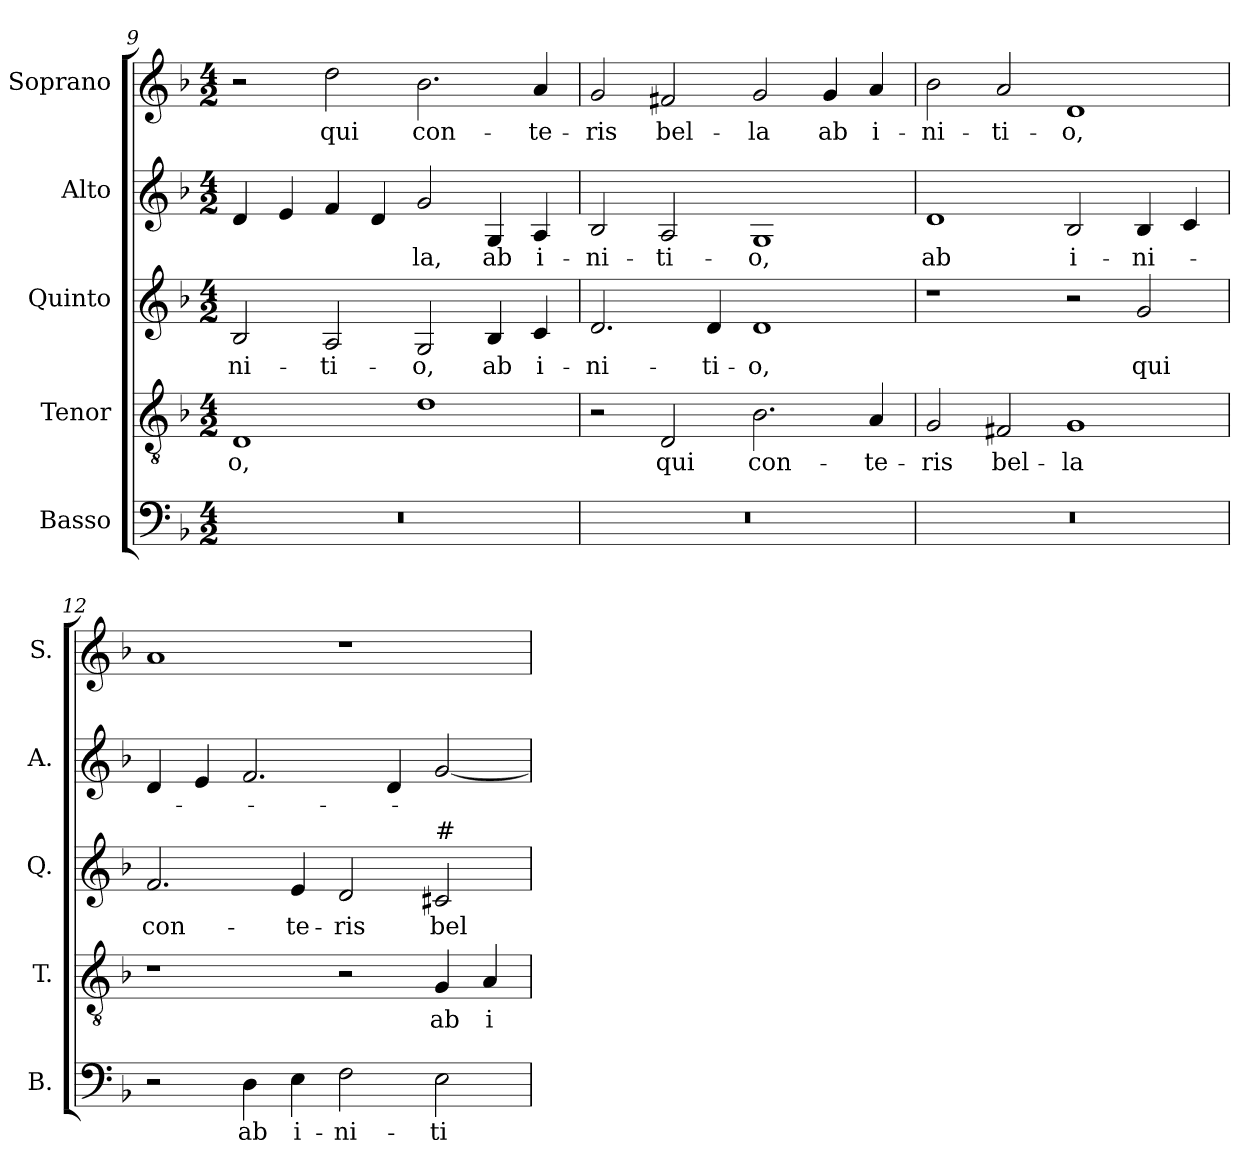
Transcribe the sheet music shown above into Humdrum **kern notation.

**kern	**text	**kern	**text	**kern	**text	**kern	**text	**kern	**text
*part5	*part5	*part4	*part4	*part3	*part3	*part2	*part2	*part1	*part1
*staff5	*staff5	*staff4	*staff4	*staff3	*staff3	*staff2	*staff2	*staff1	*staff1
*I"Basso	*	*I"Tenor	*	*I"Quinto	*	*I"Alto	*	*I"Soprano	*
*I'B.	*	*I'T.	*	*I'Q.	*	*I'A.	*	*I'S.	*
*clefF4	*	*clefGv2	*	*clefG2	*	*clefG2	*	*clefG2	*
*	*	*ITrd7c12	*	*	*	*	*	*	*
*k[b-]	*	*k[b-]	*	*k[b-]	*	*k[b-]	*	*k[b-]	*
*F:	*	*F:	*	*F:	*	*F:	*	*F:	*
*M4/2	*	*M4/2	*	*M4/2	*	*M4/2	*	*M4/2	*
=9	=9	=9	=9	=9	=9	=9	=9	=9	=9
!LO:N:vis=1	!	!	!	!	!	!	!	!	!
!	!	!	!LO:LY:b:color=#000000	!	!	!	!	!	!
!	!	!	!	!	!LO:LY:b:color=#000000	!	!	!	!
0r	.	1DDi	-o,	2B-i/	-ni-	4di/	.	2r	.
.	.	.	.	.	.	4ei/	.	.	.
!	!	!	!	!	!LO:LY:b:color=#000000	!	!	!	!
!	!	!	!	!	!	!	!	!	!LO:LY:b:color=#000000
.	.	.	.	2Ai/	-ti-	4fi/	.	2ddi\	qui
.	.	.	.	.	.	4di/	.	.	.
!	!	!	!	!	!LO:LY:b:color=#000000	!	!	!	!
!	!	!	!	!	!	!	!LO:LY:b:color=#000000	!	!
!	!	!	!	!	!	!	!	!	!LO:LY:b:color=#000000
.	.	1Di	.	2Gi/	-o,	2gi/	-la,	2.b-i\	con-
!	!	!	!	!	!LO:LY:b:color=#000000	!	!	!	!
!	!	!	!	!	!	!	!LO:LY:b:color=#000000	!	!
.	.	.	.	4B-i/	ab	4Gi/	ab	.	.
!	!	!	!	!	!LO:LY:b:color=#000000	!	!	!	!
!	!	!	!	!	!	!	!LO:LY:b:color=#000000	!	!
!	!	!	!	!	!	!	!	!	!LO:LY:b:color=#000000
.	.	.	.	4ci/	i-	4Ai/	i-	4ai/	-te-
=10	=10	=10	=10	=10	=10	=10	=10	=10	=10
!LO:N:vis=1	!	!	!	!	!	!	!	!	!
!	!	!	!	!	!LO:LY:b:color=#000000	!	!	!	!
!	!	!	!	!	!	!	!LO:LY:b:color=#000000	!	!
!	!	!	!	!	!	!	!	!	!LO:LY:b:color=#000000
0r	.	2r	.	2.di/	-ni-	2B-i/	-ni-	2gi/	-ris
!	!	!	!LO:LY:b:color=#000000	!	!	!	!	!	!
!	!	!	!	!	!	!	!LO:LY:b:color=#000000	!	!
!	!	!	!	!	!	!	!	!	!LO:LY:b:color=#000000
.	.	2DDi/	qui	.	.	2Ai/	-ti-	2f#Xi/	bel-
!	!	!	!	!	!LO:LY:b:color=#000000	!	!	!	!
.	.	.	.	4di/	-ti-	.	.	.	.
!	!	!	!LO:LY:b:color=#000000	!	!	!	!	!	!
!	!	!	!	!	!LO:LY:b:color=#000000	!	!	!	!
!	!	!	!	!	!	!	!LO:LY:b:color=#000000	!	!
!	!	!	!	!	!	!	!	!	!LO:LY:b:color=#000000
.	.	2.BB-i\	con-	1di	-o,	1Gi	-o,	2gi/	-la
!	!	!	!	!	!	!	!	!	!LO:LY:b:color=#000000
.	.	.	.	.	.	.	.	4gi/	ab
!	!	!	!LO:LY:b:color=#000000	!	!	!	!	!	!
!	!	!	!	!	!	!	!	!	!LO:LY:b:color=#000000
.	.	4AAi/	-te-	.	.	.	.	4ai/	i-
=11	=11	=11	=11	=11	=11	=11	=11	=11	=11
!LO:N:vis=1	!	!	!	!	!	!	!	!	!
!	!	!	!LO:LY:b:color=#000000	!	!	!	!	!	!
!	!	!	!	!	!	!	!LO:LY:b:color=#000000	!	!
!	!	!	!	!	!	!	!	!	!LO:LY:b:color=#000000
0r	.	2GGi/	-ris	1r	.	1di	ab	2b-i\	-ni-
!	!	!	!LO:LY:b:color=#000000	!	!	!	!	!	!
!	!	!	!	!	!	!	!	!	!LO:LY:b:color=#000000
.	.	2FF#Xi/	bel-	.	.	.	.	2ai/	-ti-
!	!	!	!LO:LY:b:color=#000000	!	!	!	!	!	!
!	!	!	!	!	!	!	!LO:LY:b:color=#000000	!	!
!	!	!	!	!	!	!	!	!	!LO:LY:b:color=#000000
.	.	1GGi	-la	2r	.	2B-i/	i-	1di	-o,
!	!	!	!	!	!LO:LY:b:color=#000000	!	!	!	!
!	!	!	!	!	!	!	!LO:LY:b:color=#000000	!	!
.	.	.	.	2gi/	qui	4B-i/	-ni-	.	.
.	.	.	.	.	.	4ci/	.	.	.
!!LO:LB:g=z
=12	=12	=12	=12	=12	=12	=12	=12	=12	=12
!	!	!	!	!	!LO:LY:b:color=#000000	!	!	!	!
2r	.	1r	.	2.fi/	con-	4di/	.	1ai	.
.	.	.	.	.	.	4ei/	.	.	.
!	!LO:LY:b:color=#000000	!	!	!	!	!	!	!	!
4Di\	ab	.	.	.	.	2.fi/	.	.	.
!	!LO:LY:b:color=#000000	!	!	!	!	!	!	!	!
!	!	!	!	!	!LO:LY:b:color=#000000	!	!	!	!
4Ei\	i-	.	.	4ei/	-te-	.	.	.	.
!	!LO:LY:b:color=#000000	!	!	!	!	!	!	!	!
!	!	!	!	!	!LO:LY:b:color=#000000	!	!	!	!
2Fi\	-ni-	2r	.	2di/	-ris	.	.	1r	.
.	.	.	.	.	.	4di/	.	.	.
!	!LO:LY:b:color=#000000	!	!	!	!	!	!	!	!
!	!	!	!LO:LY:b:color=#000000	!	!	!	!	!	!
!	!	!	!	!LO:TX:a:t=#	!	!	!	!	!
!	!	!	!	!	!LO:LY:b:color=#000000	!	!	!	!
2Ei\	-ti-	4GGi/	ab	2c#i/	bel-	[2gi/	.	.	.
!	!	!	!LO:LY:b:color=#000000	!	!	!	!	!	!
.	.	4AAi/	i-	.	.	.	.	.	.
=	=	=	=	=	=	=	=	=	=
*-	*-	*-	*-	*-	*-	*-	*-	*-	*-
